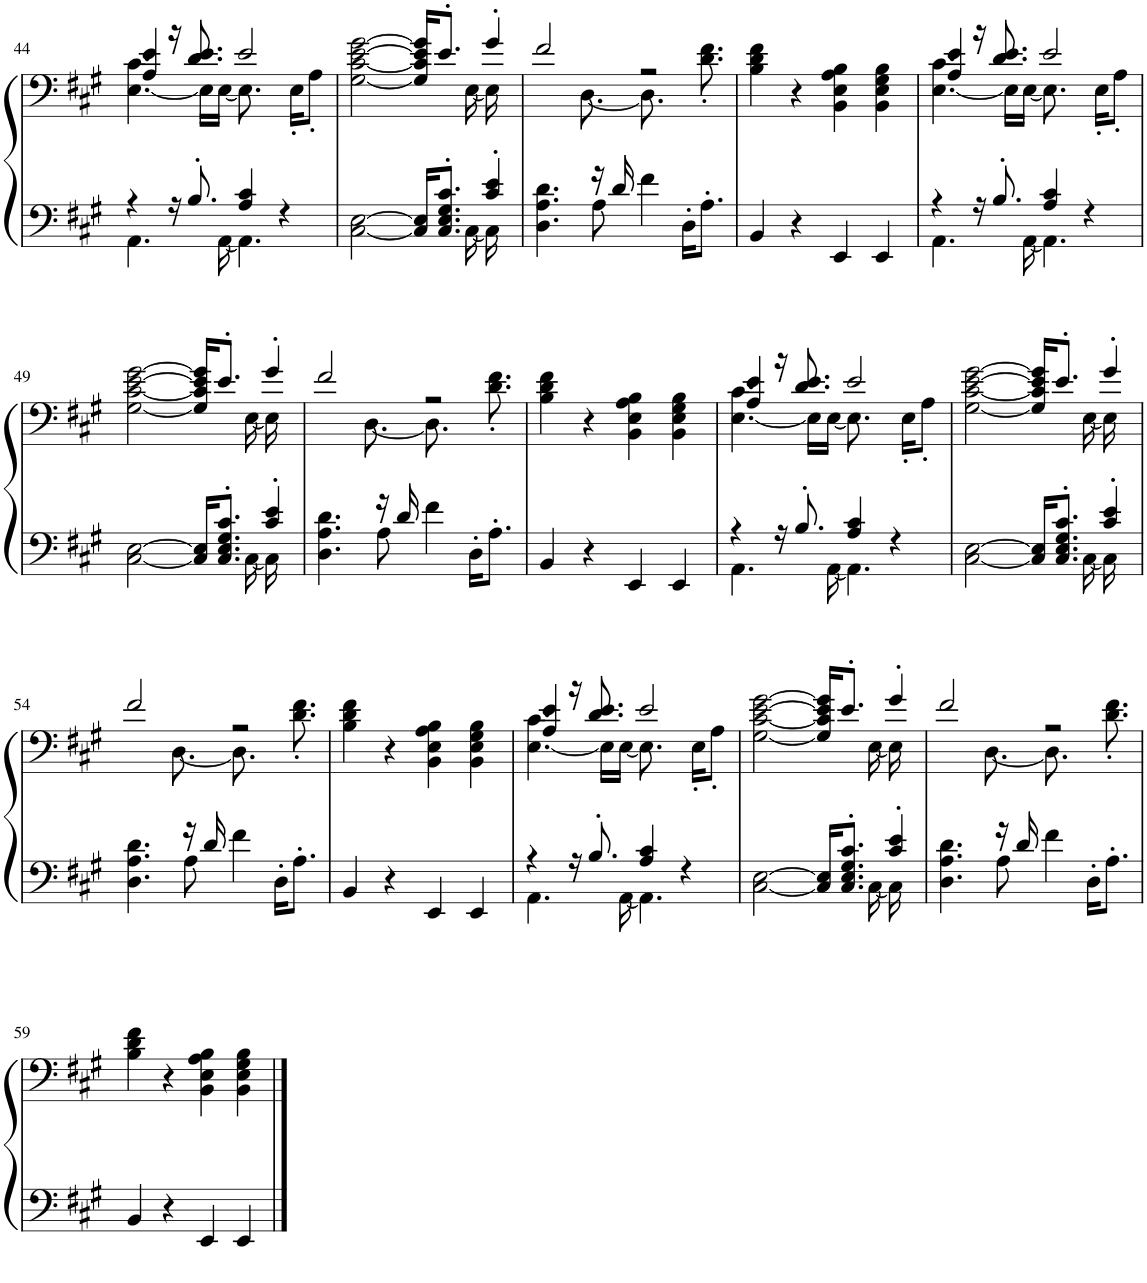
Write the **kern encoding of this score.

**kern	**kern
*part1	*part1
*staff2	*staff1
*I"Piano	*
*I'Pno.	*
!!LO:PB:g=z
*clefF4	*clefF4
*k[f#c#g#]	*k[f#c#g#]
*M4/4	*M4/4
=44	=44
*^	*^
4r	4.AA\	4A/ 4e/	[4.E\ 4.c#\
16r	.	16r	.
8.B'/	.	8.d/ 8.e/	.
.	16ryy	.	16E\LL]
.	[16AA\	.	[16E\JJ
4A/ 4c#/	4.AA\]	2e/	8.E\]
.	.	.	16ryy
4r	.	.	16ryy
.	.	.	16E'\KL
.	8ryy	.	8A'\J
=45	=45	=45	=45
[2C#\ [2E\	2ryy	[2G#\ [2c#\ [2e\ [2g#\	2ryy
16C#/] 16E/]KL	8ryy	16G#/] 16c#/] 16e/] 16g#/]KL	8ryy
8.C#/' 8.E/' 8.G#/' 8.c#/'J	.	8.e'/J	.
.	16ryy	.	16ryy
.	[16C#\	.	[16E\
4c#/' 4e/'	16C#\]	4g#'/	16E\]
.	16ryy	.	16ryy
.	8ryy	.	8ryy
=46	=46	=46	=46
4.D\ 4.A\ 4.d\	4ryy	2f#/	4ryy
.	8ryy	.	16ryy
.	.	.	[8.D\
16r	8A\	.	.
16d/	.	.	.
4f#\	2ryy	2r	8.D\]
.	.	.	16ryy
16D'\KL	.	.	16ryy
8.A'\J	.	.	8.d\' 8.f#\'
*v	*v	*	*
*	*v	*v
=47	=47
4BB/	4B\ 4d\ 4f#\
4r	4r
4EE/	4BB\ 4E\ 4A\ 4B\
4EE/	4BB\ 4E\ 4G#\ 4B\
=48	=48
*^	*^
4r	4.AA\	4A/ 4e/	[4.E\ 4.c#\
16r	.	16r	.
8.B'/	.	8.d/ 8.e/	.
.	16ryy	.	16E\LL]
.	[16AA\	.	[16E\JJ
4A/ 4c#/	4.AA\]	2e/	8.E\]
.	.	.	16ryy
4r	.	.	16ryy
.	.	.	16E'\KL
.	8ryy	.	8A'\J
!!LO:LB:g=z	!!
=49	=49	=49	=49
[2C#\ [2E\	2ryy	[2G#\ [2c#\ [2e\ [2g#\	2ryy
16C#/] 16E/]KL	8ryy	16G#/] 16c#/] 16e/] 16g#/]KL	8ryy
8.C#/' 8.E/' 8.G#/' 8.c#/'J	.	8.e'/J	.
.	16ryy	.	16ryy
.	[16C#\	.	[16E\
4c#/' 4e/'	16C#\]	4g#'/	16E\]
.	16ryy	.	16ryy
.	8ryy	.	8ryy
=50	=50	=50	=50
4.D\ 4.A\ 4.d\	4ryy	2f#/	4ryy
.	8ryy	.	16ryy
.	.	.	[8.D\
16r	8A\	.	.
16d/	.	.	.
4f#\	2ryy	2r	8.D\]
.	.	.	16ryy
16D'\KL	.	.	16ryy
8.A'\J	.	.	8.d\' 8.f#\'
*v	*v	*	*
*	*v	*v
=51	=51
4BB/	4B\ 4d\ 4f#\
4r	4r
4EE/	4BB\ 4E\ 4A\ 4B\
4EE/	4BB\ 4E\ 4G#\ 4B\
=52	=52
*^	*^
4r	4.AA\	4A/ 4e/	[4.E\ 4.c#\
16r	.	16r	.
8.B'/	.	8.d/ 8.e/	.
.	16ryy	.	16E\LL]
.	[16AA\	.	[16E\JJ
4A/ 4c#/	4.AA\]	2e/	8.E\]
.	.	.	16ryy
4r	.	.	16ryy
.	.	.	16E'\KL
.	8ryy	.	8A'\J
=53	=53	=53	=53
[2C#\ [2E\	2ryy	[2G#\ [2c#\ [2e\ [2g#\	2ryy
16C#/] 16E/]KL	8ryy	16G#/] 16c#/] 16e/] 16g#/]KL	8ryy
8.C#/' 8.E/' 8.G#/' 8.c#/'J	.	8.e'/J	.
.	16ryy	.	16ryy
.	[16C#\	.	[16E\
4c#/' 4e/'	16C#\]	4g#'/	16E\]
.	16ryy	.	16ryy
.	8ryy	.	8ryy
!!LO:LB:g=z	!!
=54	=54	=54	=54
4.D\ 4.A\ 4.d\	4ryy	2f#/	4ryy
.	8ryy	.	16ryy
.	.	.	[8.D\
16r	8A\	.	.
16d/	.	.	.
4f#\	2ryy	2r	8.D\]
.	.	.	16ryy
16D'\KL	.	.	16ryy
8.A'\J	.	.	8.d\' 8.f#\'
*v	*v	*	*
*	*v	*v
=55	=55
4BB/	4B\ 4d\ 4f#\
4r	4r
4EE/	4BB\ 4E\ 4A\ 4B\
4EE/	4BB\ 4E\ 4G#\ 4B\
=56	=56
*^	*^
4r	4.AA\	4A/ 4e/	[4.E\ 4.c#\
16r	.	16r	.
8.B'/	.	8.d/ 8.e/	.
.	16ryy	.	16E\LL]
.	[16AA\	.	[16E\JJ
4A/ 4c#/	4.AA\]	2e/	8.E\]
.	.	.	16ryy
4r	.	.	16ryy
.	.	.	16E'\KL
.	8ryy	.	8A'\J
=57	=57	=57	=57
[2C#\ [2E\	2ryy	[2G#\ [2c#\ [2e\ [2g#\	2ryy
16C#/] 16E/]KL	8ryy	16G#/] 16c#/] 16e/] 16g#/]KL	8ryy
8.C#/' 8.E/' 8.G#/' 8.c#/'J	.	8.e'/J	.
.	16ryy	.	16ryy
.	[16C#\	.	[16E\
4c#/' 4e/'	16C#\]	4g#'/	16E\]
.	16ryy	.	16ryy
.	8ryy	.	8ryy
=58	=58	=58	=58
4.D\ 4.A\ 4.d\	4ryy	2f#/	4ryy
.	8ryy	.	16ryy
.	.	.	[8.D\
16r	8A\	.	.
16d/	.	.	.
4f#\	2ryy	2r	8.D\]
.	.	.	16ryy
16D'\KL	.	.	16ryy
8.A'\J	.	.	8.d\' 8.f#\'
*v	*v	*	*
*	*v	*v
!!LO:LB:g=z
=59	=59
4BB/	4B\ 4d\ 4f#\
4r	4r
4EE/	4BB\ 4E\ 4A\ 4B\
4EE/	4BB\ 4E\ 4G#\ 4B\
==	==
*-	*-
